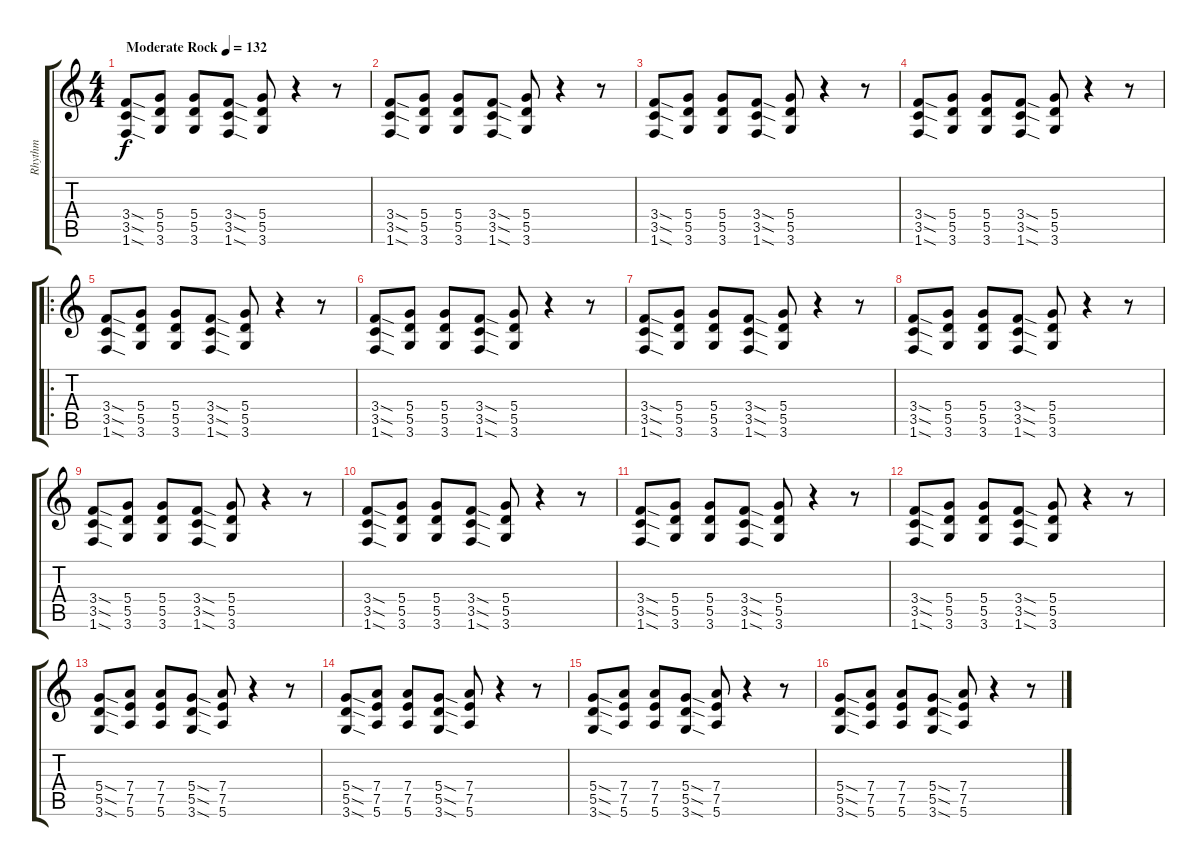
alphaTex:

\track ("Rhythm" "Rhythm") {instrument distortionguitar}
\staff {score tabs}
\tuning (E4 B3 G3 D3 A2 E2) {hide}
\ts (4 4)
\tempo (132 "Moderate Rock")
\clef g2
\ks c
(3.4{sod} 3.5{sod} 1.6{sod}).8{dy f instrument distortionguitar} (5.4 5.5 3.6).8 (5.4 5.5 3.6).8 (3.4{sod} 3.5{sod} 1.6{sod}).8 (5.4 5.5 3.6).8 r.4 r.8 |
(3.4{sod} 3.5{sod} 1.6{sod}).8 (5.4 5.5 3.6).8 (5.4 5.5 3.6).8 (3.4{sod} 3.5{sod} 1.6{sod}).8 (5.4 5.5 3.6).8 r.4 r.8 |
(3.4{sod} 3.5{sod} 1.6{sod}).8 (5.4 5.5 3.6).8 (5.4 5.5 3.6).8 (3.4{sod} 3.5{sod} 1.6{sod}).8 (5.4 5.5 3.6).8 r.4 r.8 |
(3.4{sod} 3.5{sod} 1.6{sod}).8 (5.4 5.5 3.6).8 (5.4 5.5 3.6).8 (3.4{sod} 3.5{sod} 1.6{sod}).8 (5.4 5.5 3.6).8 r.4 r.8 |
\ro
(3.4{sod} 3.5{sod} 1.6{sod}).8 (5.4 5.5 3.6).8 (5.4 5.5 3.6).8 (3.4{sod} 3.5{sod} 1.6{sod}).8 (5.4 5.5 3.6).8 r.4 r.8 |
(3.4{sod} 3.5{sod} 1.6{sod}).8 (5.4 5.5 3.6).8 (5.4 5.5 3.6).8 (3.4{sod} 3.5{sod} 1.6{sod}).8 (5.4 5.5 3.6).8 r.4 r.8 |
(3.4{sod} 3.5{sod} 1.6{sod}).8 (5.4 5.5 3.6).8 (5.4 5.5 3.6).8 (3.4{sod} 3.5{sod} 1.6{sod}).8 (5.4 5.5 3.6).8 r.4 r.8 |
(3.4{sod} 3.5{sod} 1.6{sod}).8 (5.4 5.5 3.6).8 (5.4 5.5 3.6).8 (3.4{sod} 3.5{sod} 1.6{sod}).8 (5.4 5.5 3.6).8 r.4 r.8 |
(3.4{sod} 3.5{sod} 1.6{sod}).8 (5.4 5.5 3.6).8 (5.4 5.5 3.6).8 (3.4{sod} 3.5{sod} 1.6{sod}).8 (5.4 5.5 3.6).8 r.4 r.8 |
(3.4{sod} 3.5{sod} 1.6{sod}).8 (5.4 5.5 3.6).8 (5.4 5.5 3.6).8 (3.4{sod} 3.5{sod} 1.6{sod}).8 (5.4 5.5 3.6).8 r.4 r.8 |
(3.4{sod} 3.5{sod} 1.6{sod}).8 (5.4 5.5 3.6).8 (5.4 5.5 3.6).8 (3.4{sod} 3.5{sod} 1.6{sod}).8 (5.4 5.5 3.6).8 r.4 r.8 |
(3.4{sod} 3.5{sod} 1.6{sod}).8 (5.4 5.5 3.6).8 (5.4 5.5 3.6).8 (3.4{sod} 3.5{sod} 1.6{sod}).8 (5.4 5.5 3.6).8 r.4 r.8 |
(5.4{sod} 5.5{sod} 3.6{sod}).8 (7.4 7.5 5.6).8 (7.4 7.5 5.6).8 (5.4{sod} 5.5{sod} 3.6{sod}).8 (7.4 7.5 5.6).8 r.4 r.8 |
(5.4{sod} 5.5{sod} 3.6{sod}).8 (7.4 7.5 5.6).8 (7.4 7.5 5.6).8 (5.4{sod} 5.5{sod} 3.6{sod}).8 (7.4 7.5 5.6).8 r.4 r.8 |
(5.4{sod} 5.5{sod} 3.6{sod}).8 (7.4 7.5 5.6).8 (7.4 7.5 5.6).8 (5.4{sod} 5.5{sod} 3.6{sod}).8 (7.4 7.5 5.6).8 r.4 r.8 |
(5.4{sod} 5.5{sod} 3.6{sod}).8 (7.4 7.5 5.6).8 (7.4 7.5 5.6).8 (5.4{sod} 5.5{sod} 3.6{sod}).8 (7.4 7.5 5.6).8 r.4 r.8
